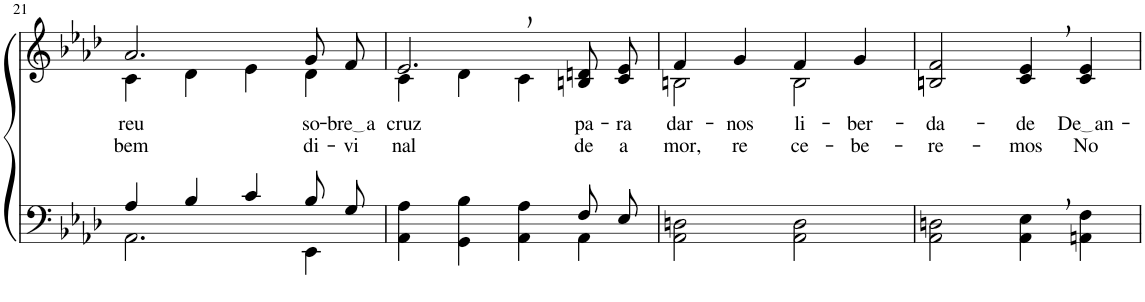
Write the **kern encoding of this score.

**kern	**kern	**text	**text
*part2	*part1	*part1	*part1
*staff2	*staff1	*staff1	*staff1
*I"Parte III e IV	*I"Parte I e II	*	*
!!LO:PB:g=z
*clefF4	*clefG2	*	*
*Trd-1c-2	*Trd-1c-2	*	*
*k[b-e-a-d-]	*k[b-e-a-d-]	*	*
*M2/2	*M2/2	*	*
=21	=21	=21	=21
*^	*^	*	*
!	!	!	!	!LO:LY:b	!LO:LY:b
4A-/	2.AA-\	2.a-/	4c\	-reu	bem
4B-/	.	.	4d-\	.	.
4c/	.	.	4e-\	.	.
!	!	!	!	!LO:LY:b	!LO:LY:b
8B-/L	4EE-\	8g/L	4d-\	so-	di-
!	!	!	!	!LO:LY:b	!LO:LY:b
8G/J	.	8f/J	.	bre a	-vi-
=22	=22	=22	=22	=22	=22
!	!	!	!	!LO:LY:b	!LO:LY:b
2.ryy	4AA-\ 4A-\	2.e-,/	4c\	cruz	-nal
.	4GG\ 4B-\	.	4d-\	.	.
.	4AA-\ 4A-\	.	4c\	.	.
!	!	!	!	!LO:LY:b	!LO:LY:b
8F/L	4AA-\	8Bn/ 8dn/L	4ryy	pa-	de
!	!	!	!	!LO:LY:b	!LO:LY:b
8E-/J	.	8c/ 8e-/J	.	-ra	a-
*v	*v	*	*	*	*
=23	=23	=23	=23	=23
!	!	!	!LO:LY:b	!LO:LY:b
2AA-\ 2Dn\	4f/	2Bn\	dar-	-mor,
!	!	!	!LO:LY:b	!LO:LY:b
.	4g/	.	-nos	re-
!	!	!	!LO:LY:b	!LO:LY:b
2AA-\ 2D\	4f/	2B\	li-	-ce-
!	!	!	!LO:LY:b	!LO:LY:b
.	4g/	.	-ber-	-be-
*	*v	*v	*	*
=24	=24	=24	=24
!	!	!LO:LY:b	!LO:LY:b
2AA-\ 2Dn\	2Bn/ 2f/	-da-	-re-
!	!	!LO:LY:b	!LO:LY:b
4AA-\, 4E-\,	4c/, 4e-/,	-de	-mos
!	!	!LO:LY:b	!LO:LY:b
4AAn\ 4F\	4c/ 4e-/	De an	No
=	=	=	=
*-	*-	*-	*-
